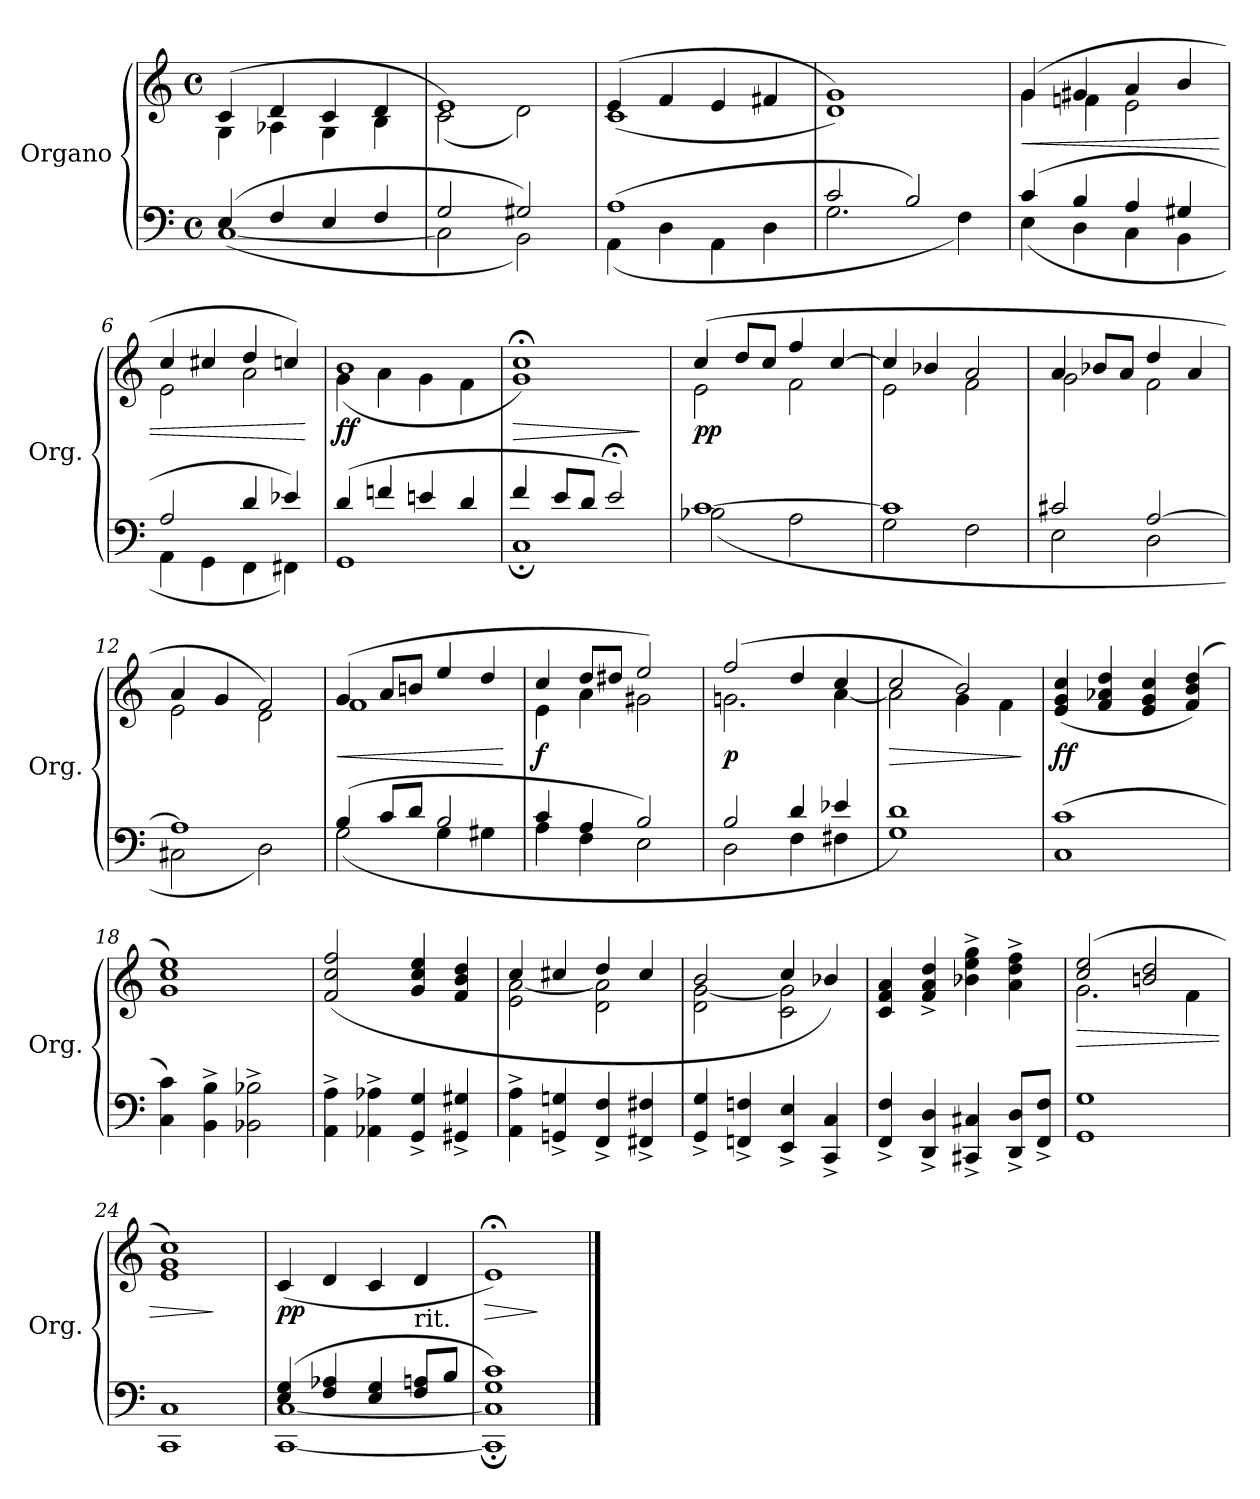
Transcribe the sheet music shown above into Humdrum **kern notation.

**kern	**kern	**dynam
*part2	*part1	*part1
*staff2	*staff1	*staff1
*I"Organo	*I"Organo	*
*I'Org.	*I'Org.	*
*clefF4	*clefG2	*
*k[]	*k[]	*
*M4/4	*M4/4	*
*met(c)	*met(c)	*
=1	=1	=1
*^	*^	*
(4E/	([1C	(4c/	4G\	.
4F/	.	4d/	4A-X\	.
4E/	.	4c/	4G\	.
4F/	.	4d/	4B\	.
=2	=2	=2	=2	=2
2G/	2C\]	1e)	(2c\	.
2G#X/)	2BB\)	.	2d\)	.
=3	=3	=3	=3	=3
(1A	(4AA\	(4e/	(1c	.
.	4D\	4f/	.	.
.	4AA\	4e/	.	.
.	4D\	4f#X/	.	.
=4	=4	=4	=4	=4
2c/	2.G\	1g)	1d)	.
2B/)	.	.	.	.
.	4F\)	.	.	.
=5	=5	=5	=5	=5
!	!	!	!	!LO:HP:b
(4c/	(4E\	(4g/	4g\	<
4B/	4D\	4g#X/	4fn\	.
4A/	4C\	4a/	2e\	.
4G#X/	4BB\	4b/	.	.
=6	=6	=6	=6	=6
2A/	4AA\	4cc/	2e\	.
.	4GG\	4cc#X/	.	.
4d/	4FF\	4dd/	2a\	.
4e-X/)	4FF#X\)	4ccn/)	.	.
*v	*v	*	*	*
*	*v	*v	*
.	.	[
=7	=7	=7
*^	*^	*
(4d/	1GG	1b	(4g\	ff
4fn/	.	.	4a\	.
4en/	.	.	4g\	.
4d/	.	.	4f\	.
=8	=8	=8	=8	=8
!	!	!	!	!LO:HP:b
4f/	1C;<	1cc;<	1g)	>
8e/L	.	.	.	.
8d/J	.	.	.	.
2e;</)	.	.	.	.
*v	*v	*	*	*
*	*v	*v	*
.	.	]
=9	=9	=9
*^	*^	*
[1c	(2B-X\	(4cc/	2e\	pp
.	.	8dd/L	.	.
.	.	8cc/J	.	.
.	2A\	4ff/	2f\	.
.	.	[4cc/	.	.
=10	=10	=10	=10	=10
1c]	2G\	4cc/]	2e\	.
.	.	4b-X/	.	.
.	2F\	2a/	2f\	.
=11	=11	=11	=11	=11
2c#X/	2E\	4a/	2g\	.
.	.	8b-X/L	.	.
.	.	8a/J	.	.
[2A/	2D\	4dd/	2f\	.
.	.	4a/	.	.
=12	=12	=12	=12	=12
1A]	2C#X\	4a/	2e\	.
.	.	4g/	.	.
.	2D\)	2f/)	2d\	.
=13	=13	=13	=13	=13
!	!	!	!	!LO:HP:b
(4B/	(2G\	(4g/	1f	<
8c/L	.	8a/L	.	.
8d/J	.	8bn/J	.	.
2B/	4G\	4ee/	.	.
.	4G#X\	4dd/	.	.
*v	*v	*	*	*
*	*v	*v	*
.	.	[
=14	=14	=14
*^	*^	*
4c/	4A\	4cc/	4e\	f
4A/	4F\	8dd/L	4a\	.
.	.	8dd#X/J	.	.
2B/)	2E\	2ee/)	2g#X\	.
=15	=15	=15	=15	=15
2B/	2D\	(2ff/	2.gn\	p
4d/	4F\	4dd/	.	.
4e-X/	4F#X\	4cc/	[4a\	.
=16	=16	=16	=16	=16
!	!	!	!	!LO:HP:b
1d	1G)	2cc/	2a\]	>
.	.	2b/)	4g\	.
.	.	.	4f\	.
*v	*v	*	*	*
*	*v	*v	*
.	.	]
=17	=17	=17
*^	*	*
(1c	1C	(4e/ 4g/ 4cc/	ff
.	.	4f/ 4a-X/ 4dd/	.
.	.	4e/ 4g/ 4cc/	.
.	.	(4f/ 4b/ 4dd/)	.
*v	*v	*	*
=18	=18	=18
4C\ 4c\)	1g 1cc 1ee)	.
4BB^\ 4B^\	.	.
2BB-X^\ 2B-X^\	.	.
=19	=19	=19
4AA^\ 4A^\	(2f/ 2cc/ 2ff/	.
4AA-X^\ 4A-X^\	.	.
4GG^/ 4G^/	4g/ 4cc/ 4ee/	.
4GG#X^/ 4G#X^/	4f/ 4b/ 4dd/	.
=20	=20	=20
*	*^	*
4AA^\ 4A^\	4cc/	2e\ [2a\	.
4GGn^/ 4Gn^/	4cc#X/	.	.
4FF^/ 4F^/	4dd/	2d\ 2a]\	.
4FF#X^/ 4F#X^/	4cc#/	.	.
=21	=21	=21	=21
4GG^/ 4G^/	2b/	2d\ [2g\	.
4FFn^/ 4Fn^/	.	.	.
4EE^/ 4E^/	4cc/	2c\ 2g]\	.
4CC^/ 4C^/	4b-X/)	.	.
*	*v	*v	*
=22	=22	=22
4FF^/ 4F^/	4c/ 4f/ 4a/	.
4DD^/ 4D^/	4f^/ 4a^/ 4dd^/	.
4CC#X^/ 4C#X^/	4b-X^\ 4ee^\ 4gg^\	.
8DD^/ 8D^/L	4a^\ 4dd^\ 4ff^\	.
8FF^/ 8F^/J	.	.
=23	=23	=23
*	*^	*
!	!	!	!LO:HP:b
1GG 1G	(2cc/ 2ee/	2.g\	>
.	2bn/ 2dd/	.	.
.	.	4f\	.
*	*v	*v	*
=24	=24	=24
1CC 1C	1e 1g 1cc)	.
.	.	]
=25	=25	=25
*^	*	*
(4E/ 4G/	[1CC [1C	(4c/	pp
4F/ 4A-X/	.	4d/	.
4E/ 4G/	.	4c/	.
!	!	!LO:TX:b:t=rit.	!
8F/ 8An/L	.	4d/	.
8B/J	.	.	.
=26	=26	=26	=26
!	!	!	!LO:HP:b
1G 1c)	1CC];< 1C];<	1e;<)	>
*v	*v	*	*
.	.	]
==	==	==
*-	*-	*-
